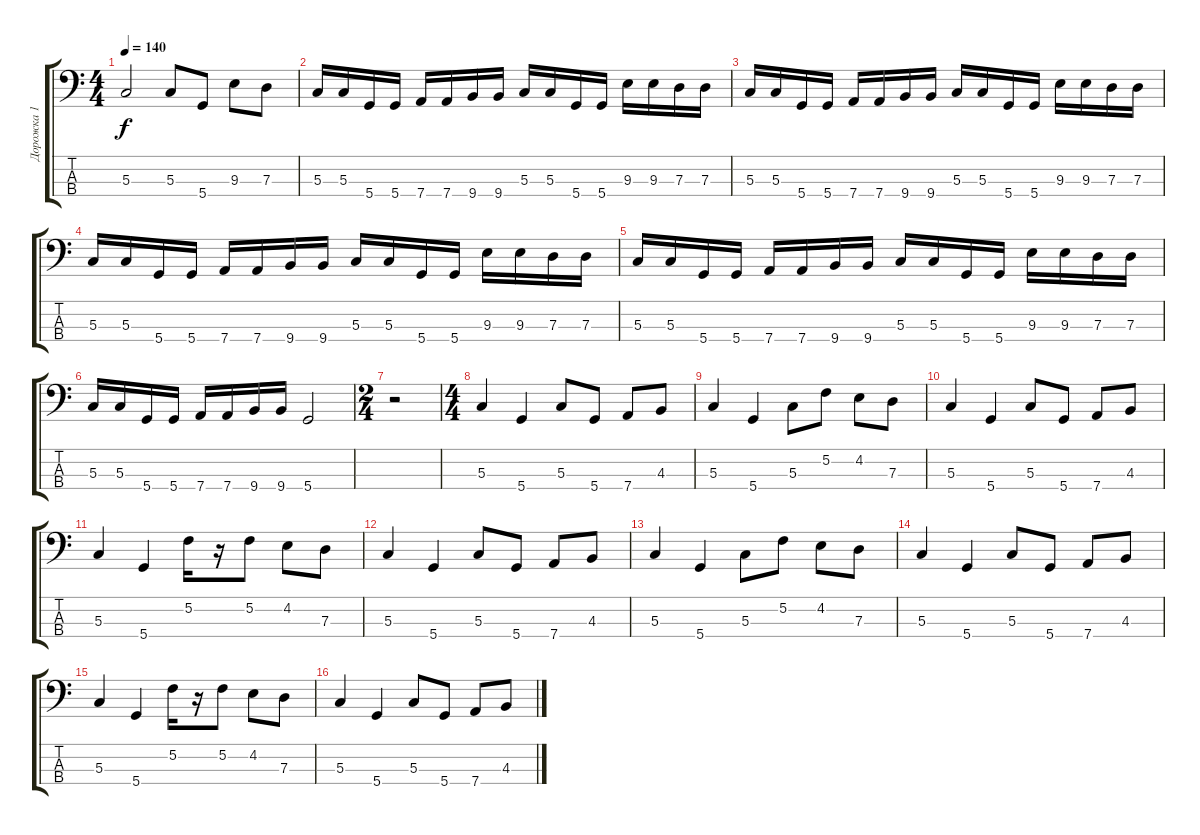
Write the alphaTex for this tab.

\track ("Дорожка 1" "Дорожка 1") {instrument slapbass1}
\staff {score tabs}
\tuning (F2 C2 G1 D1) {hide}
\ts (4 4)
\tempo 140
\clef f4
\ks c
5.3{t}.2{dy f} 5.3.8 5.4.8 9.3.8 7.3.8 |
5.3.16 5.3.16 5.4.16 5.4.16 7.4.16 7.4.16 9.4.16 9.4.16 5.3.16 5.3.16 5.4.16 5.4.16 9.3.16 9.3.16 7.3.16 7.3.16 |
5.3.16 5.3.16 5.4.16 5.4.16 7.4.16 7.4.16 9.4.16 9.4.16 5.3.16 5.3.16 5.4.16 5.4.16 9.3.16 9.3.16 7.3.16 7.3.16 |
5.3.16 5.3.16 5.4.16 5.4.16 7.4.16 7.4.16 9.4.16 9.4.16 5.3.16 5.3.16 5.4.16 5.4.16 9.3.16 9.3.16 7.3.16 7.3.16 |
5.3.16 5.3.16 5.4.16 5.4.16 7.4.16 7.4.16 9.4.16 9.4.16 5.3.16 5.3.16 5.4.16 5.4.16 9.3.16 9.3.16 7.3.16 7.3.16 |
5.3.16 5.3.16 5.4.16 5.4.16 7.4.16 7.4.16 9.4.16 9.4.16 5.4.2 |
\ts (2 4)
r.2 |
\ts (4 4)
5.3.4 5.4.4 5.3.8 5.4.8 7.4.8 4.3.8 |
5.3.4 5.4.4 5.3.8 5.2.8 4.2.8 7.3.8 |
5.3.4 5.4.4 5.3.8 5.4.8 7.4.8 4.3.8 |
5.3.4 5.4.4 5.2.16 r.16 5.2.8 4.2.8 7.3.8 |
5.3.4 5.4.4 5.3.8 5.4.8 7.4.8 4.3.8 |
5.3.4 5.4.4 5.3.8 5.2.8 4.2.8 7.3.8 |
5.3.4 5.4.4 5.3.8 5.4.8 7.4.8 4.3.8 |
5.3.4 5.4.4 5.2.16 r.16 5.2.8 4.2.8 7.3.8 |
5.3.4 5.4.4 5.3.8 5.4.8 7.4.8 4.3.8
